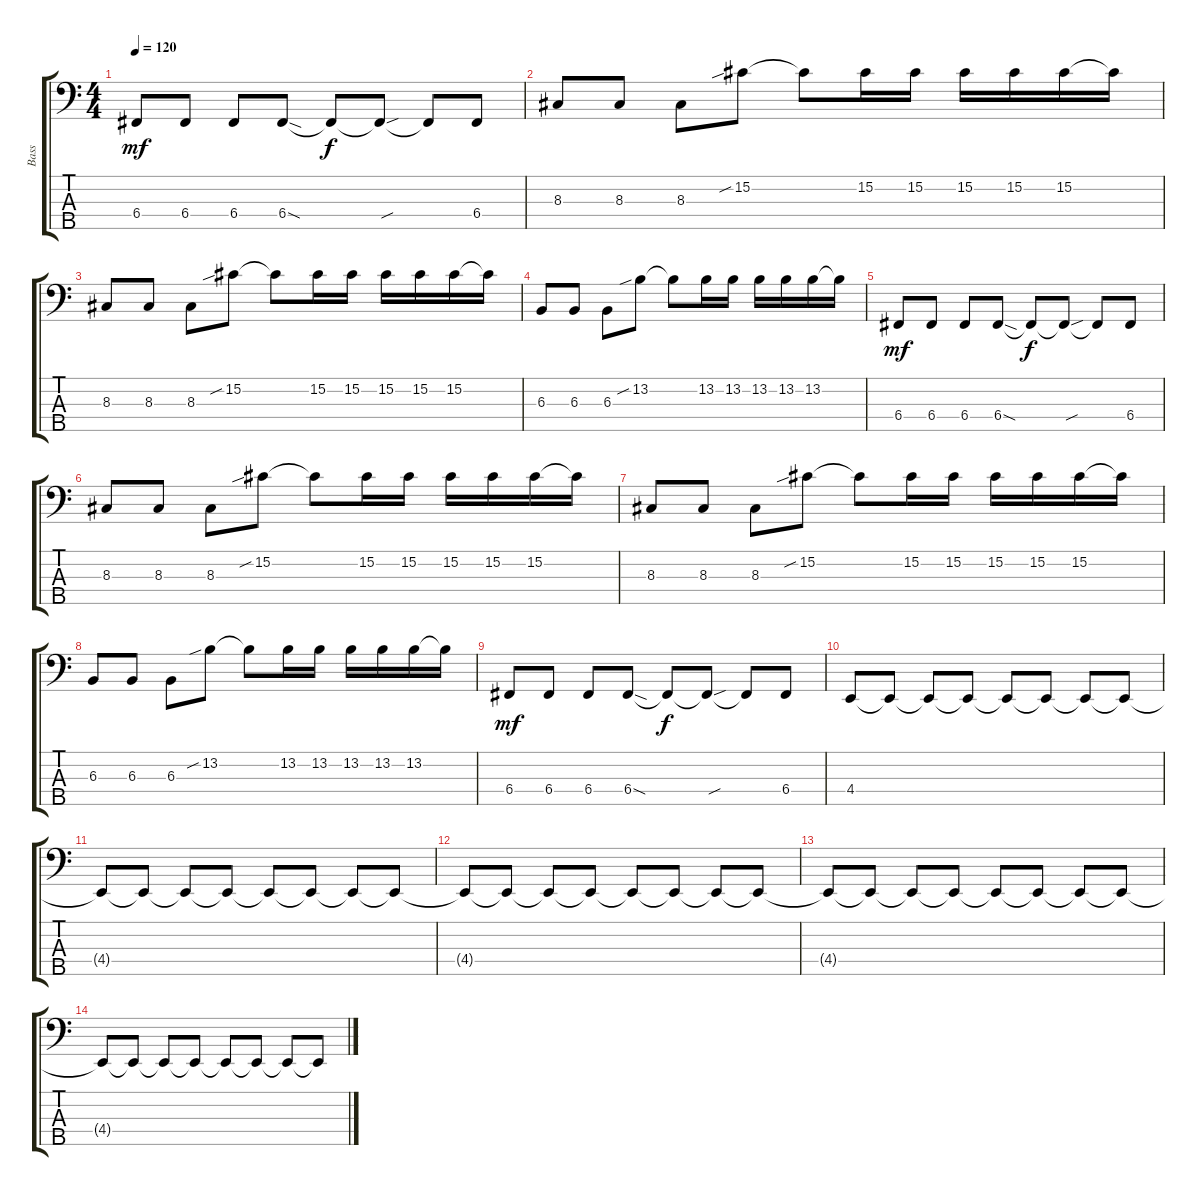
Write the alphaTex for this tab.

\track ("Bass" "Bass") {instrument electricbassfinger}
\staff {score tabs}
\tuning (Eb2 Bb1 F1 C1 G0) {hide}
\ts (4 4)
\tempo 120
\clef f4
\ks c
6.4.8{dy mf} 6.4.8 6.4.8 6.4{sod}.8 6.4{t}.8{dy f} 6.4{sou t}.8 6.4{t}.8 6.4.8 |
8.3.8 8.3.8 8.3.8 15.2{sib}.8 15.2{t}.8 15.2.16 15.2.16 15.2.16 15.2.16 15.2.16 15.2{t}.16 |
8.3.8 8.3.8 8.3.8 15.2{sib}.8 15.2{t}.8 15.2.16 15.2.16 15.2.16 15.2.16 15.2.16 15.2{t}.16 |
6.3.8 6.3.8 6.3.8 13.2{sib}.8 13.2{t}.8 13.2.16 13.2.16 13.2.16 13.2.16 13.2.16 13.2{t}.16 |
6.4.8{dy mf} 6.4.8 6.4.8 6.4{sod}.8 6.4{t}.8{dy f} 6.4{sou t}.8 6.4{t}.8 6.4.8 |
8.3.8 8.3.8 8.3.8 15.2{sib}.8 15.2{t}.8 15.2.16 15.2.16 15.2.16 15.2.16 15.2.16 15.2{t}.16 |
8.3.8 8.3.8 8.3.8 15.2{sib}.8 15.2{t}.8 15.2.16 15.2.16 15.2.16 15.2.16 15.2.16 15.2{t}.16 |
6.3.8 6.3.8 6.3.8 13.2{sib}.8 13.2{t}.8 13.2.16 13.2.16 13.2.16 13.2.16 13.2.16 13.2{t}.16 |
6.4.8{dy mf} 6.4.8 6.4.8 6.4{sod}.8 6.4{t}.8{dy f} 6.4{sou t}.8 6.4{t}.8 6.4.8 |
4.4.8{volume 0} 4.4{t}.8 4.4{t}.8 4.4{t}.8 4.4{t}.8 4.4{t}.8 4.4{t}.8 4.4{t}.8 |
4.4{t}.8 4.4{t}.8 4.4{t}.8 4.4{t}.8 4.4{t}.8 4.4{t}.8 4.4{t}.8 4.4{t}.8 |
4.4{t}.8 4.4{t}.8 4.4{t}.8 4.4{t}.8 4.4{t}.8 4.4{t}.8 4.4{t}.8 4.4{t}.8 |
4.4{t}.8 4.4{t}.8 4.4{t}.8 4.4{t}.8 4.4{t}.8 4.4{t}.8 4.4{t}.8 4.4{t}.8 |
4.4{t}.8 4.4{t}.8 4.4{t}.8 4.4{t}.8 4.4{t}.8 4.4{t}.8 4.4{t}.8 4.4{t}.8
